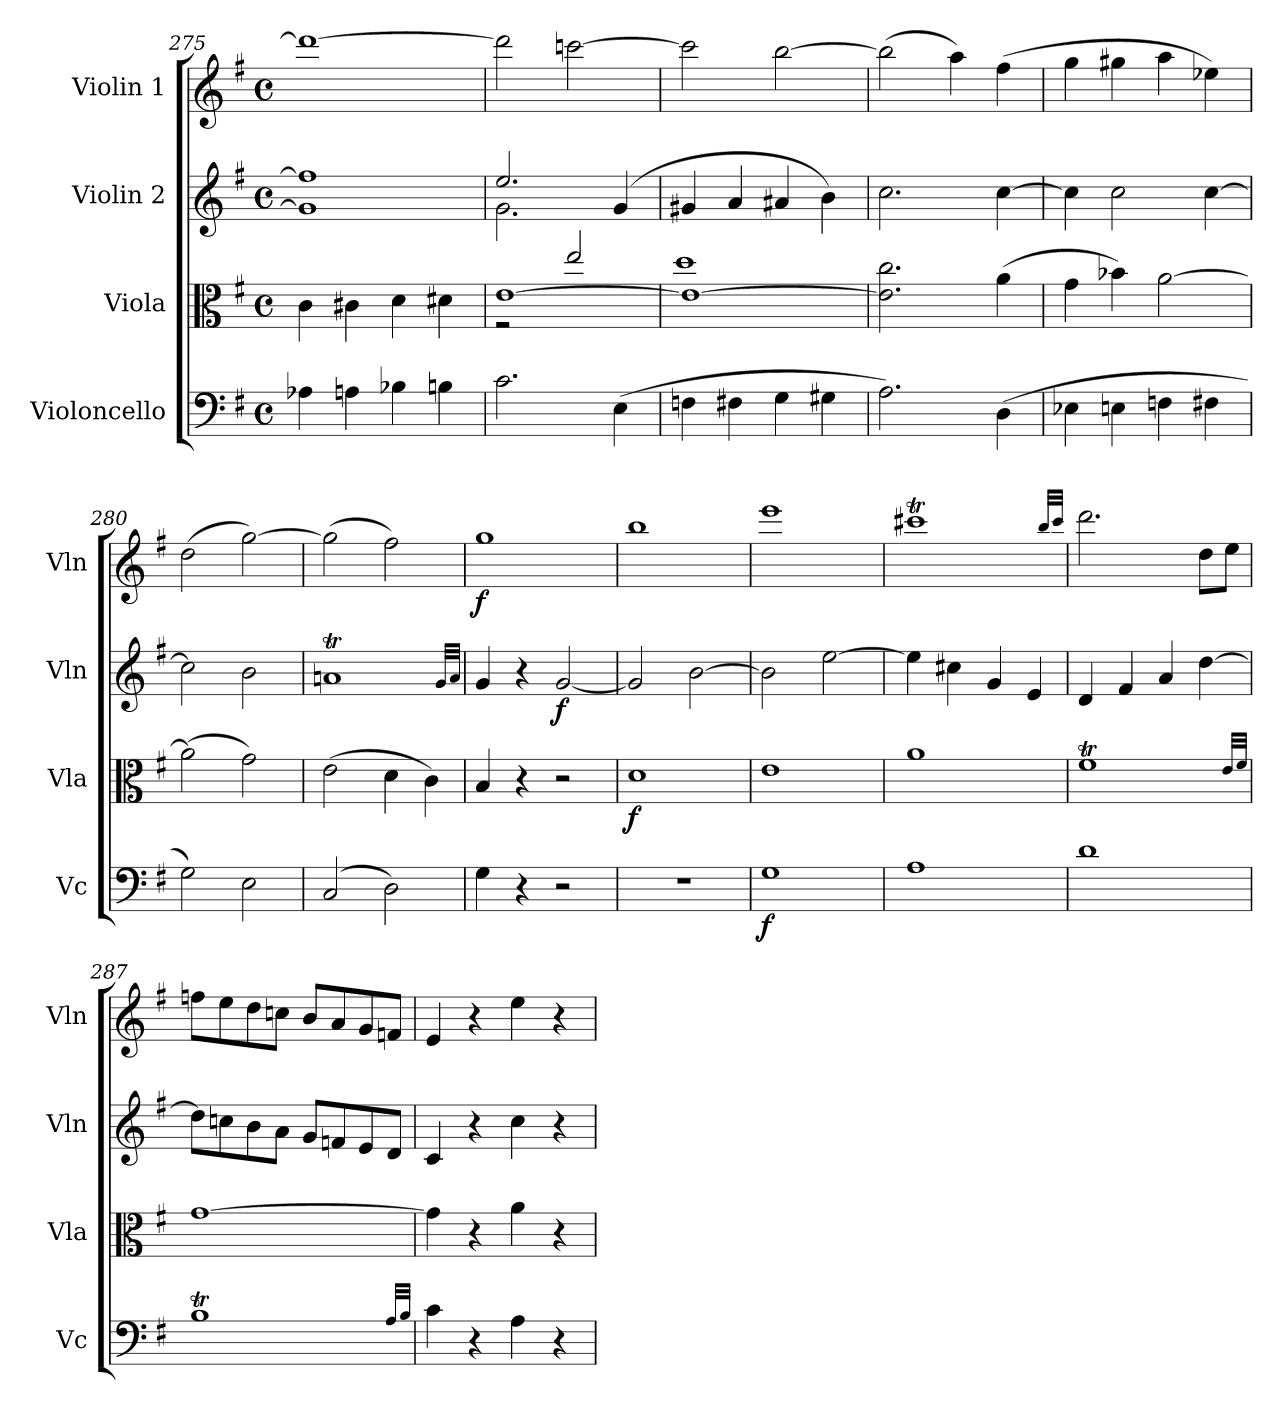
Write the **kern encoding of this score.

**kern	**dynam	**kern	**dynam	**kern	**dynam	**kern	**dynam
*part4	*part4	*part3	*part3	*part2	*part2	*part1	*part1
*staff4	*staff4	*staff3	*staff3	*staff2	*staff2	*staff1	*staff1
*I"Violoncello	*	*I"Viola	*	*I"Violin 2	*	*I"Violin 1	*
*I'Vc	*	*I'Vla	*	*I'Vln	*	*I'Vln	*
!!LO:LB:g=z
*clefF4	*	*clefC3	*	*clefG2	*	*clefG2	*
*k[f#]	*	*k[f#]	*	*k[f#]	*	*k[f#]	*
*M4/4	*	*M4/4	*	*M4/4	*	*M4/4	*
*met(c)	*	*met(c)	*	*met(c)	*	*met(c)	*
=275	=275	=275	=275	=275	=275	=275	=275
4A-X\	.	4c\	.	1g] 1ffn]	.	1ddd_	.
4An\	.	4c#X\	.	.	.	.	.
4B-X\	.	4d\	.	.	.	.	.
4Bn\	.	4d#X\	.	.	.	.	.
=276	=276	=276	=276	=276	=276	=276	=276
*	*	*^	*	*^	*	*	*
2.c\	.	[<1e	2r	.	2.g\	2.ee/	.	2ddd\]	.
.	.	.	2ee/	.	.	.	.	[2cccn\	.
(4E\	.	.	.	.	(4g/	4ryy	.	.	.
*	*	*	*	*	*v	*v	*	*	*
=277	=277	=277	=277	=277	=277	=277	=277	=277
4Fn\	.	1e_	1dd	.	4g#X/	.	2ccc\]	.
4F#X\	.	.	.	.	4a/	.	.	.
4G\	.	.	.	.	4a#X/	.	[2bb\	.
4G#X\	.	.	.	.	4b\)	.	.	.
*	*	*v	*v	*	*	*	*	*
=278	=278	=278	=278	=278	=278	=278	=278
2.A\)	.	2.e\] 2.cc\	.	2.cc\	.	(2bb\]	.
.	.	.	.	.	.	4aa\)	.
(4D\	.	(4a\	.	[4cc\	.	(4ff#\	.
=279	=279	=279	=279	=279	=279	=279	=279
4E-X\	.	4g\	.	4cc\]	.	4gg\	.
4En\	.	4b-X\)	.	2cc\	.	4gg#X\	.
4Fn\	.	[2a\	.	.	.	4aa\	.
4F#X\	.	.	.	[4cc\	.	4ee-X\)	.
=280	=280	=280	=280	=280	=280	=280	=280
2G\)	.	(2a\]	.	2cc\]	.	(2dd\	.
2E\	.	2g\)	.	2b\	.	[2gg\)	.
=281	=281	=281	=281	=281	=281	=281	=281
(2C/	.	(2e\	.	1anT	.	(2gg\]	.
2D\)	.	4d\	.	.	.	2ff#\)	.
.	.	4c\)	.	.	.	.	.
.	.	.	.	32qg/LLL	.	.	.
.	.	.	.	32qa/JJJ	.	.	.
=282	=282	=282	=282	=282	=282	=282	=282
!	!	!	!	!	!	!	!LO:DY:b
4G\	.	4B/	.	4g/	.	1gg	f
4r	.	4r	.	4r	.	.	.
!	!	!	!	!	!LO:DY:b	!	!
2r	.	2r	.	[2g/	f	.	.
=283	=283	=283	=283	=283	=283	=283	=283
!	!	!	!LO:DY:b	!	!	!	!
1r	.	1d	f	2g/]	.	1bb	.
.	.	.	.	[2b\	.	.	.
=284	=284	=284	=284	=284	=284	=284	=284
!	!LO:DY:b	!	!	!	!	!	!
1G	f	1e	.	2b\]	.	1eee	.
.	.	.	.	[2ee\	.	.	.
=285	=285	=285	=285	=285	=285	=285	=285
1A	.	1a	.	4ee\]	.	1ccc#Xt	.
.	.	.	.	4cc#X\	.	.	.
.	.	.	.	4g/	.	.	.
.	.	.	.	4e/	.	.	.
.	.	.	.	.	.	32qbb/LLL	.
.	.	.	.	.	.	32qccc#/JJJ	.
!!LO:LB:g=z
=286	=286	=286	=286	=286	=286	=286	=286
1d	.	1f#t	.	4d/	.	2.ddd\	.
.	.	.	.	4f#/	.	.	.
.	.	.	.	4a/	.	.	.
.	.	.	.	[4dd\	.	8dd\L	.
.	.	.	.	.	.	8ee\J	.
.	.	32qe/LLL	.	.	.	.	.
.	.	32qf#/JJJ	.	.	.	.	.
=287	=287	=287	=287	=287	=287	=287	=287
1Bt	.	[1g	.	8dd\L]	.	8ffn\L	.
.	.	.	.	8ccn\	.	8ee\	.
.	.	.	.	8b\	.	8dd\	.
.	.	.	.	8a\J	.	8ccn\J	.
.	.	.	.	8g/L	.	8b/L	.
.	.	.	.	8fn/	.	8a/	.
.	.	.	.	8e/	.	8g/	.
.	.	.	.	8d/J	.	8fn/J	.
32qA/LLL	.	.	.	.	.	.	.
32qB/JJJ	.	.	.	.	.	.	.
=288	=288	=288	=288	=288	=288	=288	=288
4c\	.	4g\]	.	4c/	.	4e/	.
4r	.	4r	.	4r	.	4r	.
4A\	.	4a\	.	4cc\	.	4ee\	.
4r	.	4r	.	4r	.	4r	.
=	=	=	=	=	=	=	=
*-	*-	*-	*-	*-	*-	*-	*-
